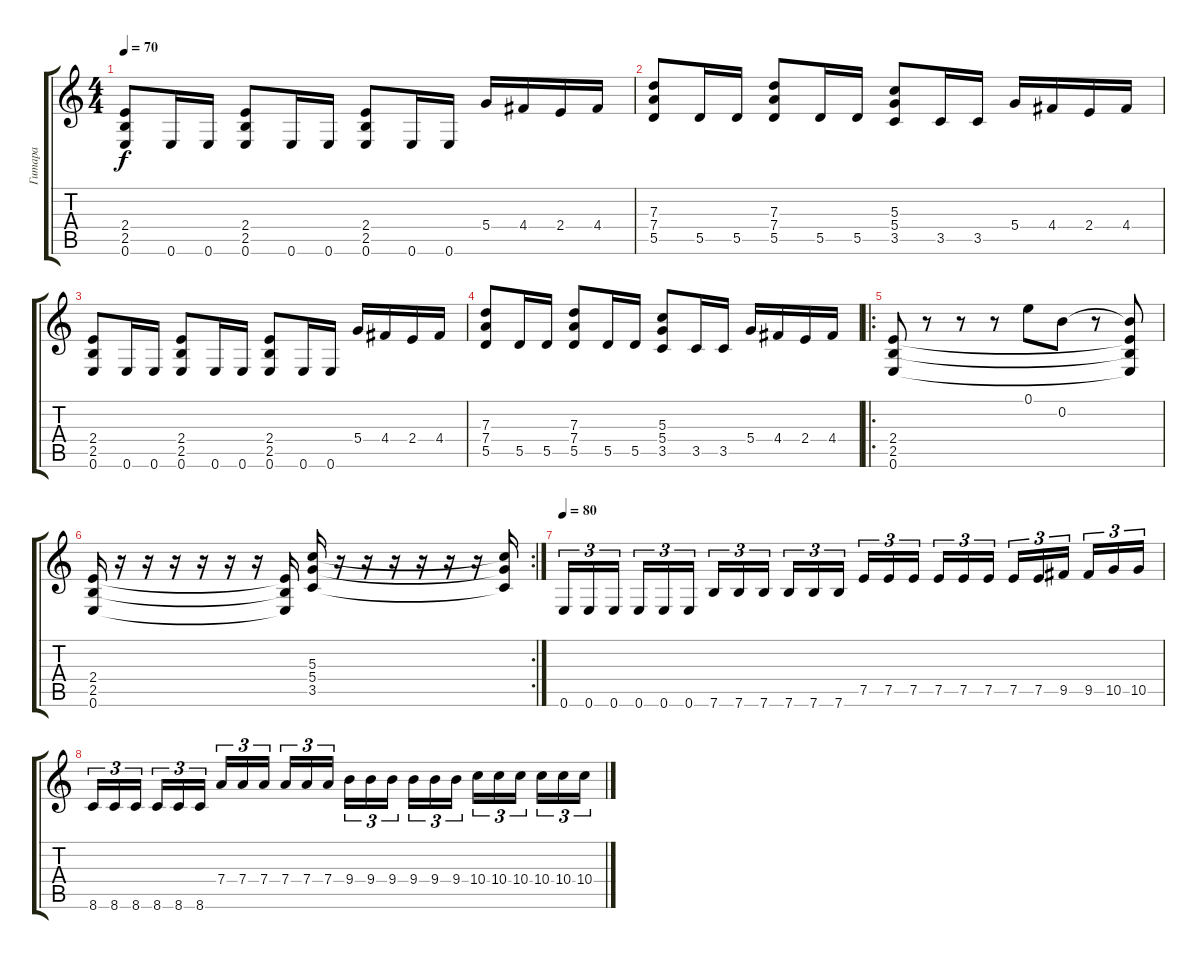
\track ("Гитара" "Гитара") {instrument distortionguitar}
\staff {score tabs}
\tuning (E4 B3 G3 D3 A2 E2) {hide}
\ts (4 4)
\tempo 70
\clef g2
\ks c
(2.4 2.5 0.6).8{dy f} 0.6.16 0.6.16 (2.4 2.5 0.6).8 0.6.16 0.6.16 (2.4 2.5 0.6).8 0.6.16 0.6.16 5.4.16 4.4.16 2.4.16 4.4.16 |
(7.3 7.4 5.5).8 5.5.16 5.5.16 (7.3 7.4 5.5).8 5.5.16 5.5.16 (5.3 5.4 3.5).8 3.5.16 3.5.16 5.4.16 4.4.16 2.4.16 4.4.16 |
(2.4 2.5 0.6).8 0.6.16 0.6.16 (2.4 2.5 0.6).8 0.6.16 0.6.16 (2.4 2.5 0.6).8 0.6.16 0.6.16 5.4.16 4.4.16 2.4.16 4.4.16 |
(7.3 7.4 5.5).8 5.5.16 5.5.16 (7.3 7.4 5.5).8 5.5.16 5.5.16 (5.3 5.4 3.5).8 3.5.16 3.5.16 5.4.16 4.4.16 2.4.16 4.4.16 |
\ro
(2.4 2.5 0.6).8 r.8 r.8 r.8 0.1.8 0.2.8 r.8 (0.2{t} 2.4{t} 2.5{t} 0.6{t}).8 |
\rc 2
(2.4 2.5 0.6).16 r.16 r.16 r.16 r.16 r.16 r.16 (2.4{t} 2.5{t} 0.6{t}).16 (5.3 5.4 3.5).16 r.16 r.16 r.16 r.16 r.16 r.16 (5.3{t} 5.4{t} 3.5{t}).16 |
\tempo 80
0.6.16{tu (3 2)} 0.6.16{tu (3 2)} 0.6.16{tu (3 2)} 0.6.16{tu (3 2)} 0.6.16{tu (3 2)} 0.6.16{tu (3 2)} 7.6.16{tu (3 2)} 7.6.16{tu (3 2)} 7.6.16{tu (3 2)} 7.6.16{tu (3 2)} 7.6.16{tu (3 2)} 7.6.16{tu (3 2)} 7.5.16{tu (3 2)} 7.5.16{tu (3 2)} 7.5.16{tu (3 2)} 7.5.16{tu (3 2)} 7.5.16{tu (3 2)} 7.5.16{tu (3 2)} 7.5.16{tu (3 2)} 7.5.16{tu (3 2)} 9.5.16{tu (3 2)} 9.5.16{tu (3 2)} 10.5.16{tu (3 2)} 10.5.16{tu (3 2)} |
8.6.16{tu (3 2)} 8.6.16{tu (3 2)} 8.6.16{tu (3 2)} 8.6.16{tu (3 2)} 8.6.16{tu (3 2)} 8.6.16{tu (3 2)} 7.4.16{tu (3 2)} 7.4.16{tu (3 2)} 7.4.16{tu (3 2)} 7.4.16{tu (3 2)} 7.4.16{tu (3 2)} 7.4.16{tu (3 2)} 9.4.16{tu (3 2)} 9.4.16{tu (3 2)} 9.4.16{tu (3 2)} 9.4.16{tu (3 2)} 9.4.16{tu (3 2)} 9.4.16{tu (3 2)} 10.4.16{tu (3 2)} 10.4.16{tu (3 2)} 10.4.16{tu (3 2)} 10.4.16{tu (3 2)} 10.4.16{tu (3 2)} 10.4.16{tu (3 2)}
